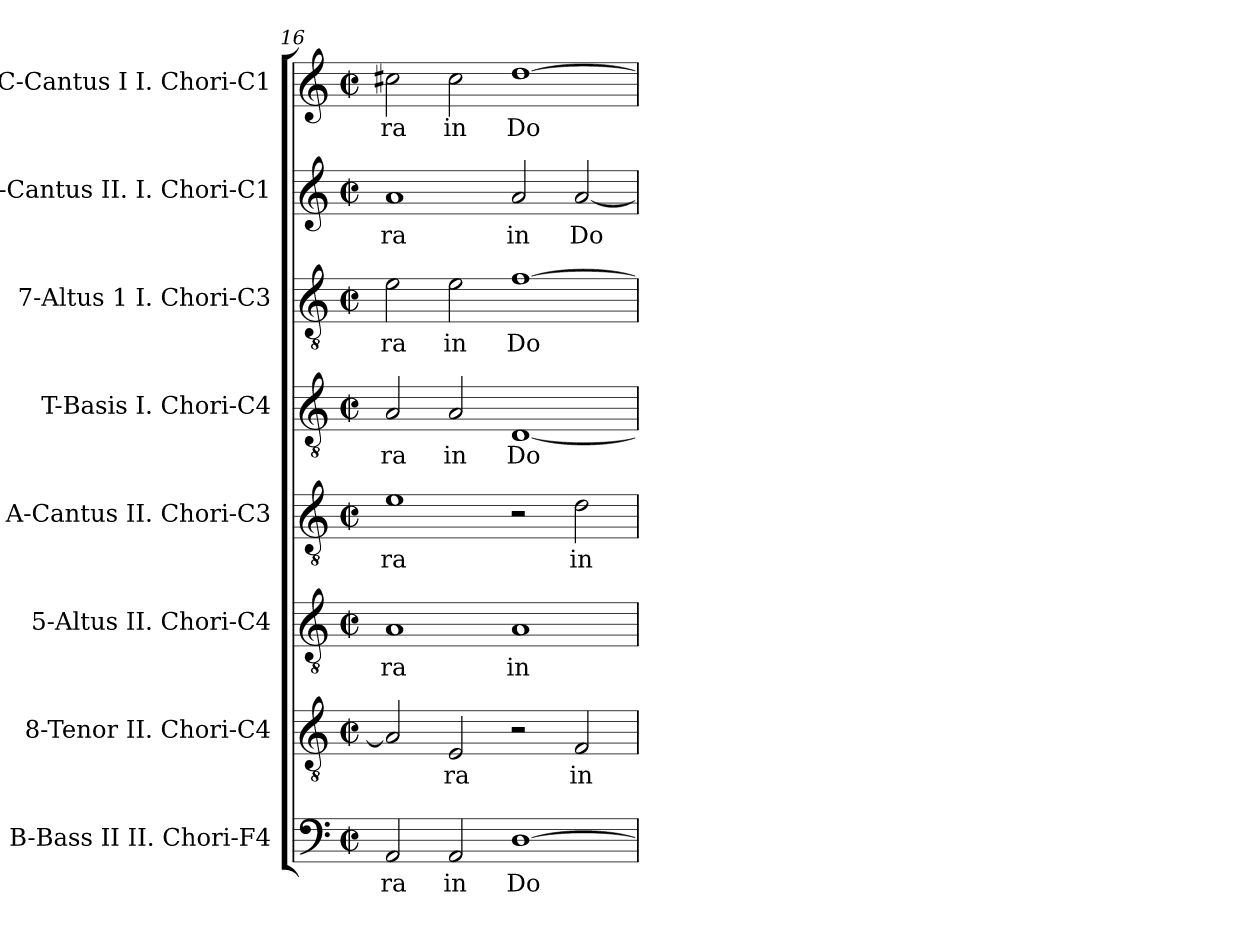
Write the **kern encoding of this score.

**kern	**text	**kern	**text	**kern	**text	**kern	**text	**kern	**text	**kern	**text	**kern	**text	**kern	**text
*part8	*part8	*part7	*part7	*part6	*part6	*part5	*part5	*part4	*part4	*part3	*part3	*part2	*part2	*part1	*part1
*staff8	*staff8	*staff7	*staff7	*staff6	*staff6	*staff5	*staff5	*staff4	*staff4	*staff3	*staff3	*staff2	*staff2	*staff1	*staff1
*I"B-Bass II  II. Chori-F4	*	*I"8-Tenor  II. Chori-C4	*	*I"5-Altus  II. Chori-C4	*	*I"A-Cantus  II. Chori-C3	*	*I"T-Basis  I. Chori-C4	*	*I"7-Altus 1  I. Chori-C3	*	*I"6-Cantus II.  I. Chori-C1	*	*I"C-Cantus I  I. Chori-C1	*
*I'B	*	*	*	*	*	*I'A	*	*I'T	*	*	*	*	*	*I'C	*
!!LO:PB:g=z
*clefF4	*	*clefGv2	*	*clefGv2	*	*clefGv2	*	*clefGv2	*	*clefGv2	*	*clefG2	*	*clefG2	*
*k[]	*	*k[]	*	*k[]	*	*k[]	*	*k[]	*	*k[]	*	*k[]	*	*k[]	*
*C:	*	*C:	*	*C:	*	*C:	*	*C:	*	*C:	*	*C:	*	*C:	*
*M2/2	*	*M2/2	*	*M2/2	*	*M2/2	*	*M2/2	*	*M2/2	*	*M2/2	*	*M2/2	*
*met(c|)	*	*met(c|)	*	*met(c|)	*	*met(c|)	*	*met(c|)	*	*met(c|)	*	*met(c|)	*	*met(c|)	*
=16	=16	=16	=16	=16	=16	=16	=16	=16	=16	=16	=16	=16	=16	=16	=16
!	!LO:LY:b:cj	!	!LO:LY:b:cj	!	!LO:LY:b:cj	!	!LO:LY:b:cj	!	!LO:LY:b:cj	!	!LO:LY:b:cj	!	!LO:LY:b:cj	!	!LO:LY:b:cj
2AA/	-ra	2A/]	--	1A	-ra	1e	-ra	2A/	-ra	2e\	-ra	1a	-ra	2cc#X\	-ra
!	!LO:LY:b:cj	!	!LO:LY:b:cj	!	!	!	!	!	!LO:LY:b:cj	!	!LO:LY:b:cj	!	!	!	!LO:LY:b:cj
2AA/	in	2E/	-ra	.	.	.	.	2A/	in	2e\	in	.	.	2cc#\	in
!	!LO:LY:b:cj	!	!	!	!LO:LY:b:cj	!	!	!	!LO:LY:b:cj	!	!LO:LY:b:cj	!	!LO:LY:b:cj	!	!LO:LY:b:cj
[>1D	Do-	2r	.	1A	in	2r	.	[<1D	Do-	[>1f	Do-	2a/	in	[>1dd	Do-
!	!	!	!LO:LY:b:cj	!	!	!	!LO:LY:b:cj	!	!	!	!	!	!LO:LY:b:cj	!	!
.	.	2F/	in	.	.	2d\	in	.	.	.	.	[<2a/	Do-	.	.
=	=	=	=	=	=	=	=	=	=	=	=	=	=	=	=
*-	*-	*-	*-	*-	*-	*-	*-	*-	*-	*-	*-	*-	*-	*-	*-
